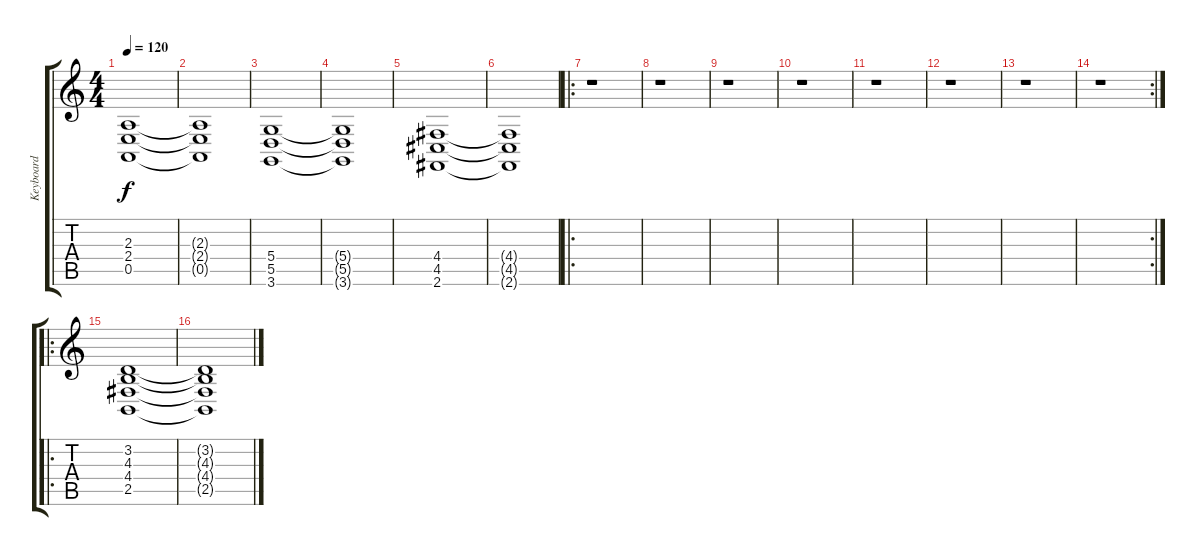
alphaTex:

\track ("Keyboard" "Keyboard") {instrument synthstrings2}
\staff {score tabs}
\tuning (E4 B3 G3 D3 A2 E2) {hide}
\ts (4 4)
\tempo 120
\clef g2
\ks c
(2.3 2.4 0.5).1{dy f} |
(2.3{t} 2.4{t} 0.5{t}).1 |
(5.4 5.5 3.6).1 |
(5.4{t} 5.5{t} 3.6{t}).1 |
(4.4 4.5 2.6).1 |
(4.4{t} 4.5{t} 2.6{t}).1 |
\ro
r.1 |
r.1 |
r.1 |
r.1 |
r.1 |
r.1 |
r.1 |
\rc 2
r.1 |
\ro
(3.2 4.3 4.4 2.5).1{volume 11 instrument synthstrings2} |
(3.2{t} 4.3{t} 4.4{t} 2.5{t}).1
